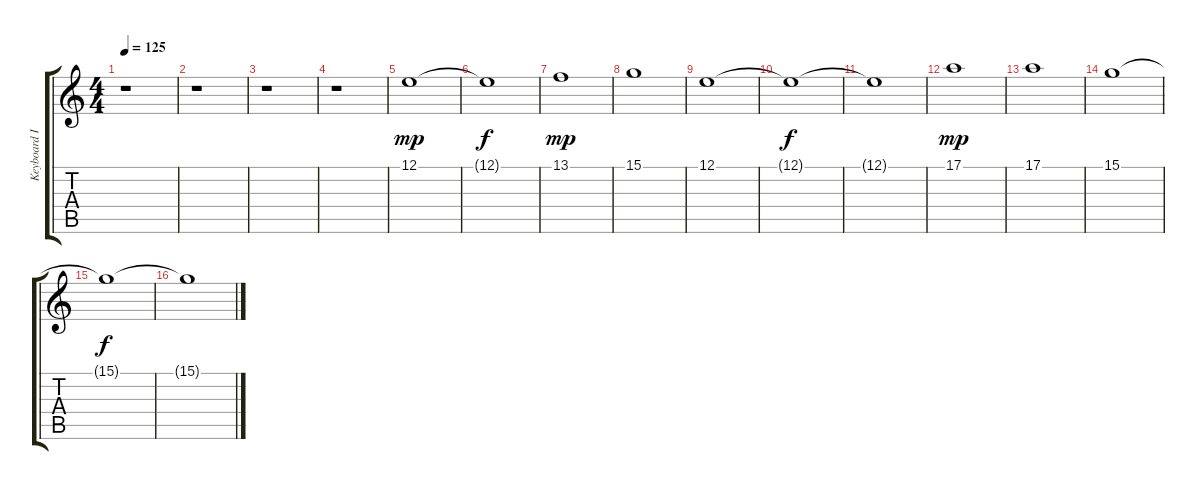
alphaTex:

\track ("Keyboard I" "Keyboard I") {instrument stringensemble1}
\staff {score tabs}
\tuning (E4 B3 G3 D3 A2 E2) {hide}
\ts (4 4)
\tempo 125
\clef g2
\ks c
r.1{dy f} |
r.1 |
r.1 |
r.1 |
12.1.1{dy mp} |
12.1{t}.1{dy f} |
13.1.1{dy mp} |
15.1.1 |
12.1.1 |
12.1{t}.1{dy f} |
12.1{t}.1 |
17.1.1{dy mp} |
17.1.1 |
15.1.1 |
15.1{t}.1{dy f} |
15.1{t}.1
